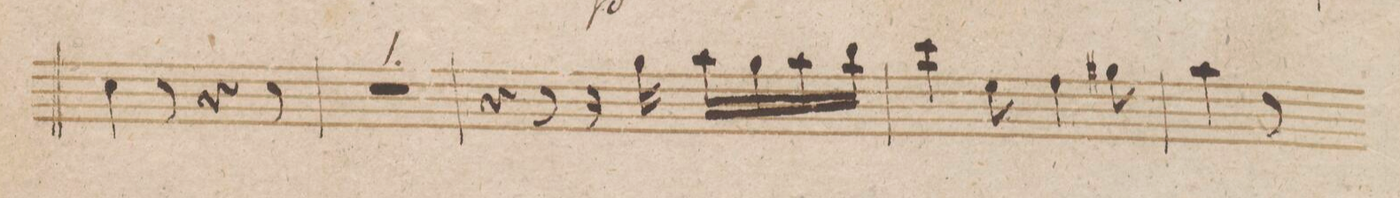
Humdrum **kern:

**kern	**dynam
*I"Clarinetto Imo in B.	*
*clefG2	*
*k[b-e-]	*
*M6/8	*
4b-\	.
8r	.
4r	.
8r	.
=57	=57
2.r	.
=58	=58
4r	.
8r	.
16r	.
16ff\	.
16gg\LL	.
16ff\	.
16gg\	.
16aa\JJ	.
=59	=59
4bb-\	.
8dd\	.
4ee-\	.
8ff#X\	.
=60	=60
4gg\	.
8r	.
*-	*-
